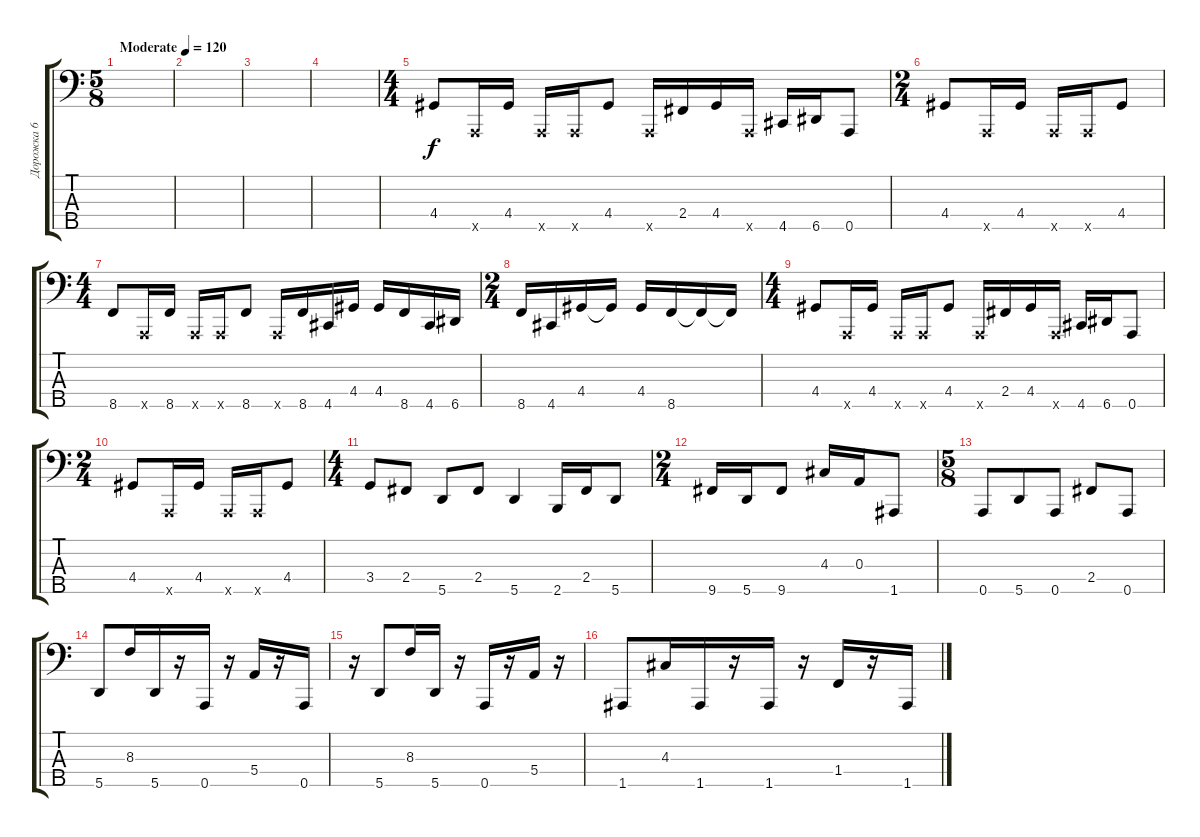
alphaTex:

\track ("Дорожка 6" "Дорожка 6") {instrument slapbass1}
\staff {score tabs}
\tuning (G2 D2 A1 E1 A0) {hide}
\ts (5 8)
\tempo (120 "Moderate")
\clef f4
\ks c
|
|
|
|
\ts (4 4)
4.4.8 0.5{x}.16 4.4.16 0.5{x}.16 0.5{x}.16 4.4.8 0.5{x}.16 2.4.16 4.4.16 0.5{x}.16 4.5.16 6.5.16 0.5.8 |
\ts (2 4)
4.4.8 0.5{x}.16 4.4.16 0.5{x}.16 0.5{x}.16 4.4.8 |
\ts (4 4)
8.5.8 0.5{x}.16 8.5.16 0.5{x}.16 0.5{x}.16 8.5.8 0.5{x}.16 8.5.16 4.5.16 4.4.16 4.4.16 8.5.16 4.5.16 6.5.16 |
\ts (2 4)
8.5.16 4.5.16 4.4.16 4.4{t}.16 4.4.16 8.5.16 8.5{t}.16 8.5{t}.16 |
\ts (4 4)
4.4.8 0.5{x}.16 4.4.16 0.5{x}.16 0.5{x}.16 4.4.8 0.5{x}.16 2.4.16 4.4.16 0.5{x}.16 4.5.16 6.5.16 0.5.8 |
\ts (2 4)
4.4.8 0.5{x}.16 4.4.16 0.5{x}.16 0.5{x}.16 4.4.8 |
\ts (4 4)
3.4.8 2.4.8 5.5.8 2.4.8 5.5.4 2.5.16 2.4.16 5.5.8 |
\ts (2 4)
9.5.16 5.5.16 9.5.8 4.3.16 0.3.16 1.5.8 |
\ts (5 8)
0.5.8 5.5.8 0.5.8 2.4.8 0.5.8 |
5.5.8 8.3.16 5.5.16 r.16 0.5.16 r.16 5.4.16 r.16 0.5.16 |
r.16 5.5.8 8.3.16 5.5.16 r.16 0.5.16 r.16 5.4.16 r.16 |
1.5.8 4.3.16 1.5.16 r.16 1.5.16 r.16 1.4.16 r.16 1.5.16
